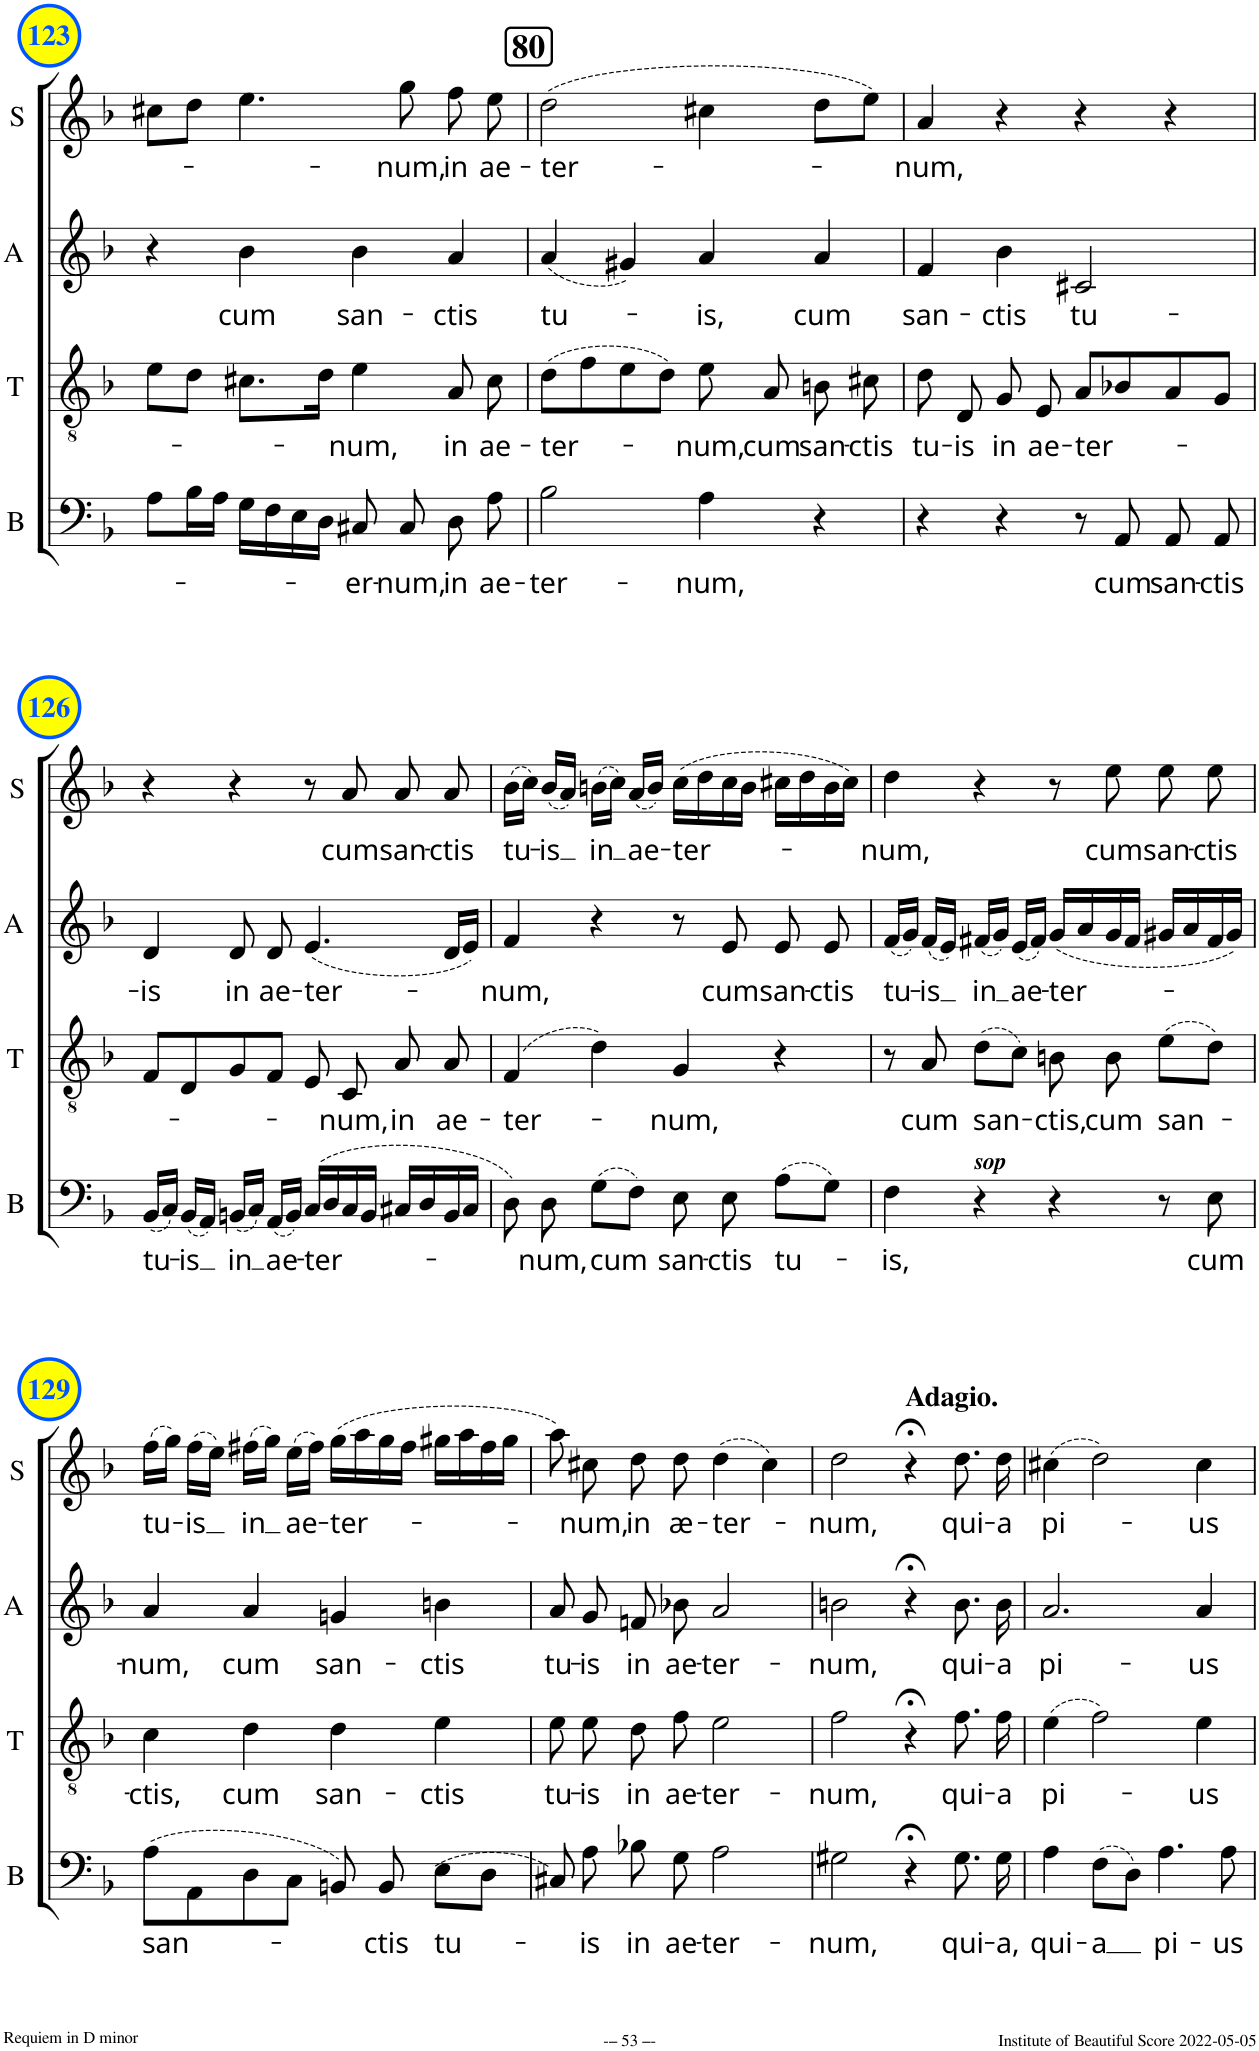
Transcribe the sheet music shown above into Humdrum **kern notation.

**kern	**text	**kern	**text	**kern	**text	**kern	**text
*part4	*part4	*part3	*part3	*part2	*part2	*part1	*part1
*staff4	*staff4	*staff3	*staff3	*staff2	*staff2	*staff1	*staff1
*I"B	*	*I"T	*	*I"A	*	*I"S	*
*I'B	*	*I'T	*	*I'A	*	*I'S	*
!!LO:PB:g=z
*clefF4	*	*clefGv2	*	*clefG2	*	*clefG2	*
*k[b-]	*	*k[b-]	*	*k[b-]	*	*k[b-]	*
*M4/4	*	*M4/4	*	*M4/4	*	*M4/4	*
*met(c)	*	*met(c)	*	*met(c)	*	*met(c)	*
=123	=123	=123	=123	=123	=123	=123	=123
8A\L	.	8e\L	.	4r	.	8cc#X\L	.
16B-\L	.	8d\J	.	.	.	8dd\J	.
16A\JJ	.	.	.	.	.	.	.
!	!	!	!	!	!LO:LY:b	!	!
16G\LL	.	8.c#X\L	.	4b-\	cum	4.ee\	.
16F\	.	.	.	.	.	.	.
16E\	.	.	.	.	.	.	.
16D\JJ	.	16d\Jk	.	.	.	.	.
!	!LO:LY:b	!	!LO:LY:b	!	!LO:LY:b	!	!
8C#X/	er-	4e\	-num,	4b-\	san-	.	.
!	!LO:LY:b	!	!	!	!	!	!LO:LY:b
8C#'~/	-num,	.	.	.	.	8gg\	-num,
!	!LO:LY:b	!	!LO:LY:b	!	!LO:LY:b	!	!LO:LY:b
8D\	in	8A/	in	4a/	-ctis	8ff\	in
!	!LO:LY:b	!	!LO:LY:b	!	!	!	!LO:LY:b
8A\	ae-	8c#\	ae-	.	.	8ee\	ae-
!!LO:REH:place=s1:a:B:cj:fs=14:t=80
=124	=124	=124	=124	=124	=124	=124	=124
!	!LO:LY:b	!	!LO:LY:b	!	!LO:LY:b	!	!LO:LY:b
2B-\	-ter-	(8d\L	-ter-	(4a/	tu-	(2dd\	-ter-
.	.	8f\	.	.	.	.	.
.	.	8e\	.	4g#X/)	.	.	.
.	.	8d\J)	.	.	.	.	.
!	!LO:LY:b	!	!LO:LY:b	!	!LO:LY:b	!	!
4A\	-num,	8e\	-num,	4a/	-is,	4cc#X\	.
!	!	!	!LO:LY:b	!	!	!	!
.	.	8A/	cum	.	.	.	.
!	!	!	!LO:LY:b	!	!LO:LY:b	!	!
4r	.	8Bn\	san-	4a/	cum	8dd\L	.
!	!	!	!LO:LY:b	!	!	!	!
.	.	8c#X\	-ctis	.	.	8ee\J)	.
=125	=125	=125	=125	=125	=125	=125	=125
!	!	!	!LO:LY:b	!	!LO:LY:b	!	!LO:LY:b
4r	.	8d\	tu-	4f/	san-	4a/	-num,
!	!	!	!LO:LY:b	!	!	!	!
.	.	8D/	-is	.	.	.	.
!	!	!	!LO:LY:b	!	!LO:LY:b	!	!
4r	.	8G/	in	4b-\	-ctis	4r	.
!	!	!	!LO:LY:b	!	!	!	!
.	.	8E/	ae-	.	.	.	.
!	!	!	!LO:LY:b	!	!LO:LY:b	!	!
8r	.	8A/L	-ter-	2c#X/	tu-	4r	.
!	!LO:LY:b	!	!	!	!	!	!
8AA/	cum	8B-X/	.	.	.	.	.
!	!LO:LY:b	!	!	!	!	!	!
8AA/	san-	8A/	.	.	.	4r	.
!	!LO:LY:b	!	!	!	!	!	!
8AA/	-ctis	8G/J	.	.	.	.	.
!!LO:LB:g=z
=126	=126	=126	=126	=126	=126	=126	=126
!	!LO:LY:b	!	!	!	!LO:LY:b	!	!
(16BB-/LL	tu-	8F/L	.	4d/	-is	4r	.
16C/JJ)	.	.	.	.	.	.	.
!	!LO:LY:b	!	!	!	!	!	!
(16BB-/LL	-is	8D/	.	.	.	.	.
16AA/JJ)	.	.	.	.	.	.	.
!	!LO:LY:b	!	!	!	!LO:LY:b	!	!
(16BBn/LL	in	8G/	.	8d/	in	4r	.
16C/JJ)	.	.	.	.	.	.	.
!	!LO:LY:b	!	!	!	!LO:LY:b	!	!
(16AA/LL	ae-	8F/J	.	8d/	ae-	.	.
16BB/JJ)	.	.	.	.	.	.	.
!	!LO:LY:b	!	!	!	!LO:LY:b	!	!
(16C/LL	-ter-	8E/	.	(<4.e/	-ter-	8r	.
16D/	.	.	.	.	.	.	.
!	!	!	!LO:LY:b	!	!	!	!LO:LY:b
16C/	.	8C/	-num,	.	.	8a/	cum
16BB/JJ	.	.	.	.	.	.	.
!	!	!	!LO:LY:b	!	!	!	!LO:LY:b
16C#X/LL	.	8A/	in	.	.	8a/	san-
16D/	.	.	.	.	.	.	.
!	!	!	!LO:LY:b	!	!	!	!LO:LY:b
16BB/	.	8A/	ae-	16d/LL	.	8a/	-ctis
16C#/JJ	.	.	.	16e/JJ)	.	.	.
=127	=127	=127	=127	=127	=127	=127	=127
!	!	!	!LO:LY:b	!	!LO:LY:b	!	!LO:LY:b
8D\)	.	(4F/	-ter-	4f/	-num,	(16b-\LL	tu-
.	.	.	.	.	.	16cc\JJ)	.
!	!LO:LY:b	!	!	!	!	!	!LO:LY:b
8D'~\	-num,	.	.	.	.	(16b-/LL	-is
.	.	.	.	.	.	16a/JJ)	.
!	!LO:LY:b	!	!	!	!	!	!LO:LY:b
(8G\L	-cum	4d\)	.	4r	.	(16bn\LL	in
.	.	.	.	.	.	16cc\JJ)	.
!	!	!	!	!	!	!	!LO:LY:b
8F\J)	.	.	.	.	.	(16a/LL	ae-
.	.	.	.	.	.	16b/JJ)	.
!	!LO:LY:b	!	!LO:LY:b	!	!	!	!LO:LY:b
8E\	san-	4G/	-num,	8r	.	(>16cc\LL	-ter-
.	.	.	.	.	.	16dd\	.
!	!LO:LY:b	!	!	!	!LO:LY:b	!	!
8E\	-ctis	.	.	8e/	cum	16cc\	.
.	.	.	.	.	.	16b\JJ	.
!	!LO:LY:b	!	!	!	!LO:LY:b	!	!
(8A\L	tu-	4r	.	8e/	san-	16cc#X\LL	.
.	.	.	.	.	.	16dd\	.
!	!	!	!	!	!LO:LY:b	!	!
8G\J)	.	.	.	8e/	-ctis	16b\	.
.	.	.	.	.	.	16cc#\JJ)	.
=128	=128	=128	=128	=128	=128	=128	=128
!	!LO:LY:b	!	!	!	!LO:LY:b	!	!LO:LY:b
4F\	-is,	8r	.	(16f/LL	tu-	4dd\	-num,
.	.	.	.	16g/JJ)	.	.	.
!	!	!	!LO:LY:b	!	!LO:LY:b	!	!
.	.	8A/	cum	(16f/LL	-is	.	.
.	.	.	.	16e/JJ)	.	.	.
!LO:TX:a:Bi:t=sop	!	!	!	!	!	!	!
!	!	!	!LO:LY:b	!	!LO:LY:b	!	!
4r	.	(8d\L	san-	(16f#X/LL	in	4r	.
.	.	.	.	16g/JJ)	.	.	.
!	!	!	!	!	!LO:LY:b	!	!
.	.	8c\J)	.	(16e/LL	ae-	.	.
.	.	.	.	16f#/JJ)	.	.	.
!	!	!	!LO:LY:b	!	!LO:LY:b	!	!
4r	.	8Bn\	-ctis,	(<16g/LL	-ter-	8r	.
.	.	.	.	16a/	.	.	.
!	!	!	!LO:LY:b	!	!	!	!LO:LY:b
.	.	8B\	cum	16g/	.	8ee\	cum
.	.	.	.	16f#/JJ	.	.	.
!	!	!	!LO:LY:b	!	!	!	!LO:LY:b
8r	.	(8e\L	san-	16g#X/LL	.	8ee\	san-
.	.	.	.	16a/	.	.	.
!	!LO:LY:b	!	!	!	!	!	!LO:LY:b
8E\	cum	8d\J)	.	16f#/	.	8ee\	-ctis
.	.	.	.	16g#/JJ)	.	.	.
!!LO:LB:g=z
=129	=129	=129	=129	=129	=129	=129	=129
!	!LO:LY:b	!	!LO:LY:b	!	!LO:LY:b	!	!LO:LY:b
(8A\L	san-	4c\	-ctis,	4a/	-num,	(16ff\LL	tu-
.	.	.	.	.	.	16gg\JJ)	.
!	!	!	!	!	!	!	!LO:LY:b
8AA\	.	.	.	.	.	(16ff\LL	-is
.	.	.	.	.	.	16ee\JJ)	.
!	!	!	!LO:LY:b	!	!LO:LY:b	!	!LO:LY:b
8D\	.	4d\	cum	4a/	cum	(16ff#X\LL	in
.	.	.	.	.	.	16gg\JJ)	.
!	!	!	!	!	!	!	!LO:LY:b
8C\J	.	.	.	.	.	(16ee\LL	ae-
.	.	.	.	.	.	16ff#\JJ)	.
!	!	!	!LO:LY:b	!	!LO:LY:b	!	!LO:LY:b
8BBn/)	.	4d\	san-	4gn/	san-	(16gg\LL	-ter-
.	.	.	.	.	.	16aa\	.
!	!LO:LY:b	!	!	!	!	!	!
8BB/	-ctis	.	.	.	.	16gg\	.
.	.	.	.	.	.	16ff#\JJ	.
!	!LO:LY:b	!	!LO:LY:b	!	!LO:LY:b	!	!
(>8E\L	tu-	4e\	-ctis	4bn\	-ctis	16gg#X\LL	.
.	.	.	.	.	.	16aa\	.
8D\J	.	.	.	.	.	16ff#\	.
.	.	.	.	.	.	16gg#\JJ	.
=130	=130	=130	=130	=130	=130	=130	=130
!	!	!	!LO:LY:b	!	!LO:LY:b	!	!
8C#X/)	.	8e\	tu-	8a/	tu-	8aa\)	.
!	!LO:LY:b	!	!LO:LY:b	!	!LO:LY:b	!	!LO:LY:b
8A\	-is	8e\	-is	8g/	-is	8cc#X\	num,
!	!LO:LY:b	!	!LO:LY:b	!	!LO:LY:b	!	!LO:LY:b
8B-X\	in	8d\	in	8fn/	in	8dd\	in
!	!LO:LY:b	!	!LO:LY:b	!	!LO:LY:b	!	!LO:LY:b
8G\	ae-	8f\	ae-	8b-X\	ae-	8dd\	æ-
!	!LO:LY:b	!	!LO:LY:b	!	!LO:LY:b	!	!LO:LY:b
2A\	-ter-	2e\	-ter-	2a/	-ter-	(4dd\	-ter-
.	.	.	.	.	.	4cc#\)	.
=131	=131	=131	=131	=131	=131	=131	=131
!	!LO:LY:b	!	!LO:LY:b	!	!LO:LY:b	!	!LO:LY:b
2G#X\	-num,	2f\	-num,	2bn\	-num,	2dd\	-num,
!	!	!	!	!	!	!LO:TX:a:B:t=Adagio.	!
4r;<	.	4r;<	.	4r;<	.	4r;<	.
!	!LO:LY:b	!	!LO:LY:b	!	!LO:LY:b	!	!LO:LY:b
8.G#\	qui-	8.f\	qui-	8.b\	qui-	8.dd\	qui-
!	!LO:LY:b	!	!LO:LY:b	!	!LO:LY:b	!	!LO:LY:b
16G#\	-a,	16f\	-a	16b\	-a	16dd\	-a
=132	=132	=132	=132	=132	=132	=132	=132
!	!LO:LY:b	!	!LO:LY:b	!	!LO:LY:b	!	!LO:LY:b
4A\	qui-	(4e\	pi-	2.a/	pi-	(4cc#X\	pi-
!	!LO:LY:b	!	!	!	!	!	!
(8F\L	-a	2f\)	.	.	.	2dd\)	.
8D\J)	.	.	.	.	.	.	.
!	!LO:LY:b	!	!	!	!	!	!
4.A\	pi-	.	.	.	.	.	.
!	!	!	!LO:LY:b	!	!LO:LY:b	!	!LO:LY:b
.	.	4e\	-us	4a/	-us	4cc#\	-us
!	!LO:LY:b	!	!	!	!	!	!
8A\	-us	.	.	.	.	.	.
=	=	=	=	=	=	=	=
*-	*-	*-	*-	*-	*-	*-	*-
